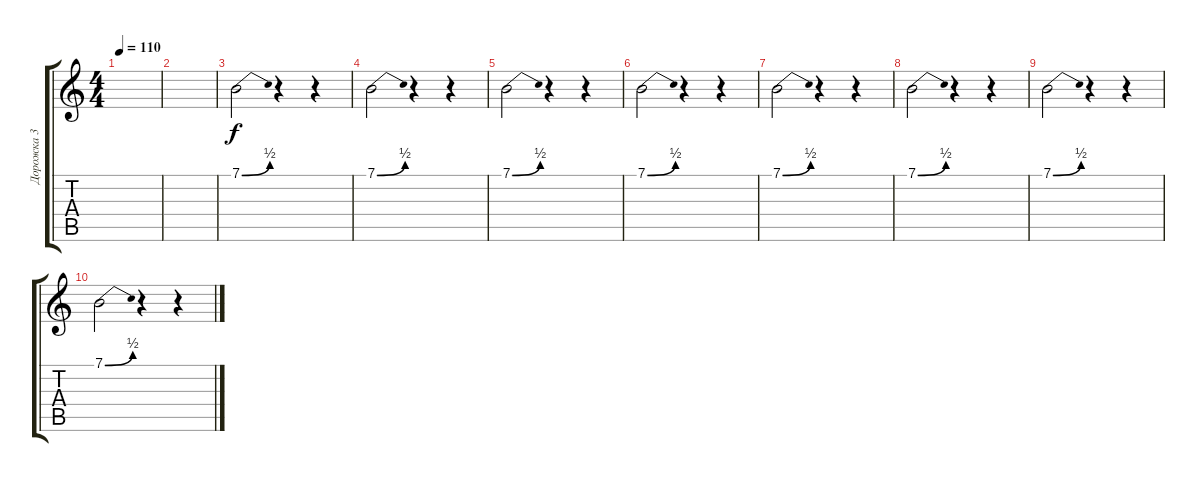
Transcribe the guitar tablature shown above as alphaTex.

\track ("Дорожка 3" "Дорожка 3") {instrument fx4atmosphere}
\staff {score tabs}
\tuning (E4 B3 G3 D3 A2 E2) {hide}
\ts (4 4)
\tempo 110
\clef g2
\ks c
|
|
7.1{be (bend 0 0 60 2)}.2{instrument acousticguitarsteel} r.4 r.4 |
7.1{be (bend 0 0 60 2)}.2 r.4 r.4 |
7.1{be (bend 0 0 60 2)}.2 r.4 r.4 |
7.1{be (bend 0 0 60 2)}.2 r.4 r.4 |
7.1{be (bend 0 0 60 2)}.2{volume 16 instrument acousticguitarsteel} r.4 r.4 |
7.1{be (bend 0 0 60 2)}.2 r.4 r.4 |
7.1{be (bend 0 0 60 2)}.2 r.4 r.4 |
7.1{be (bend 0 0 60 2)}.2 r.4 r.4
